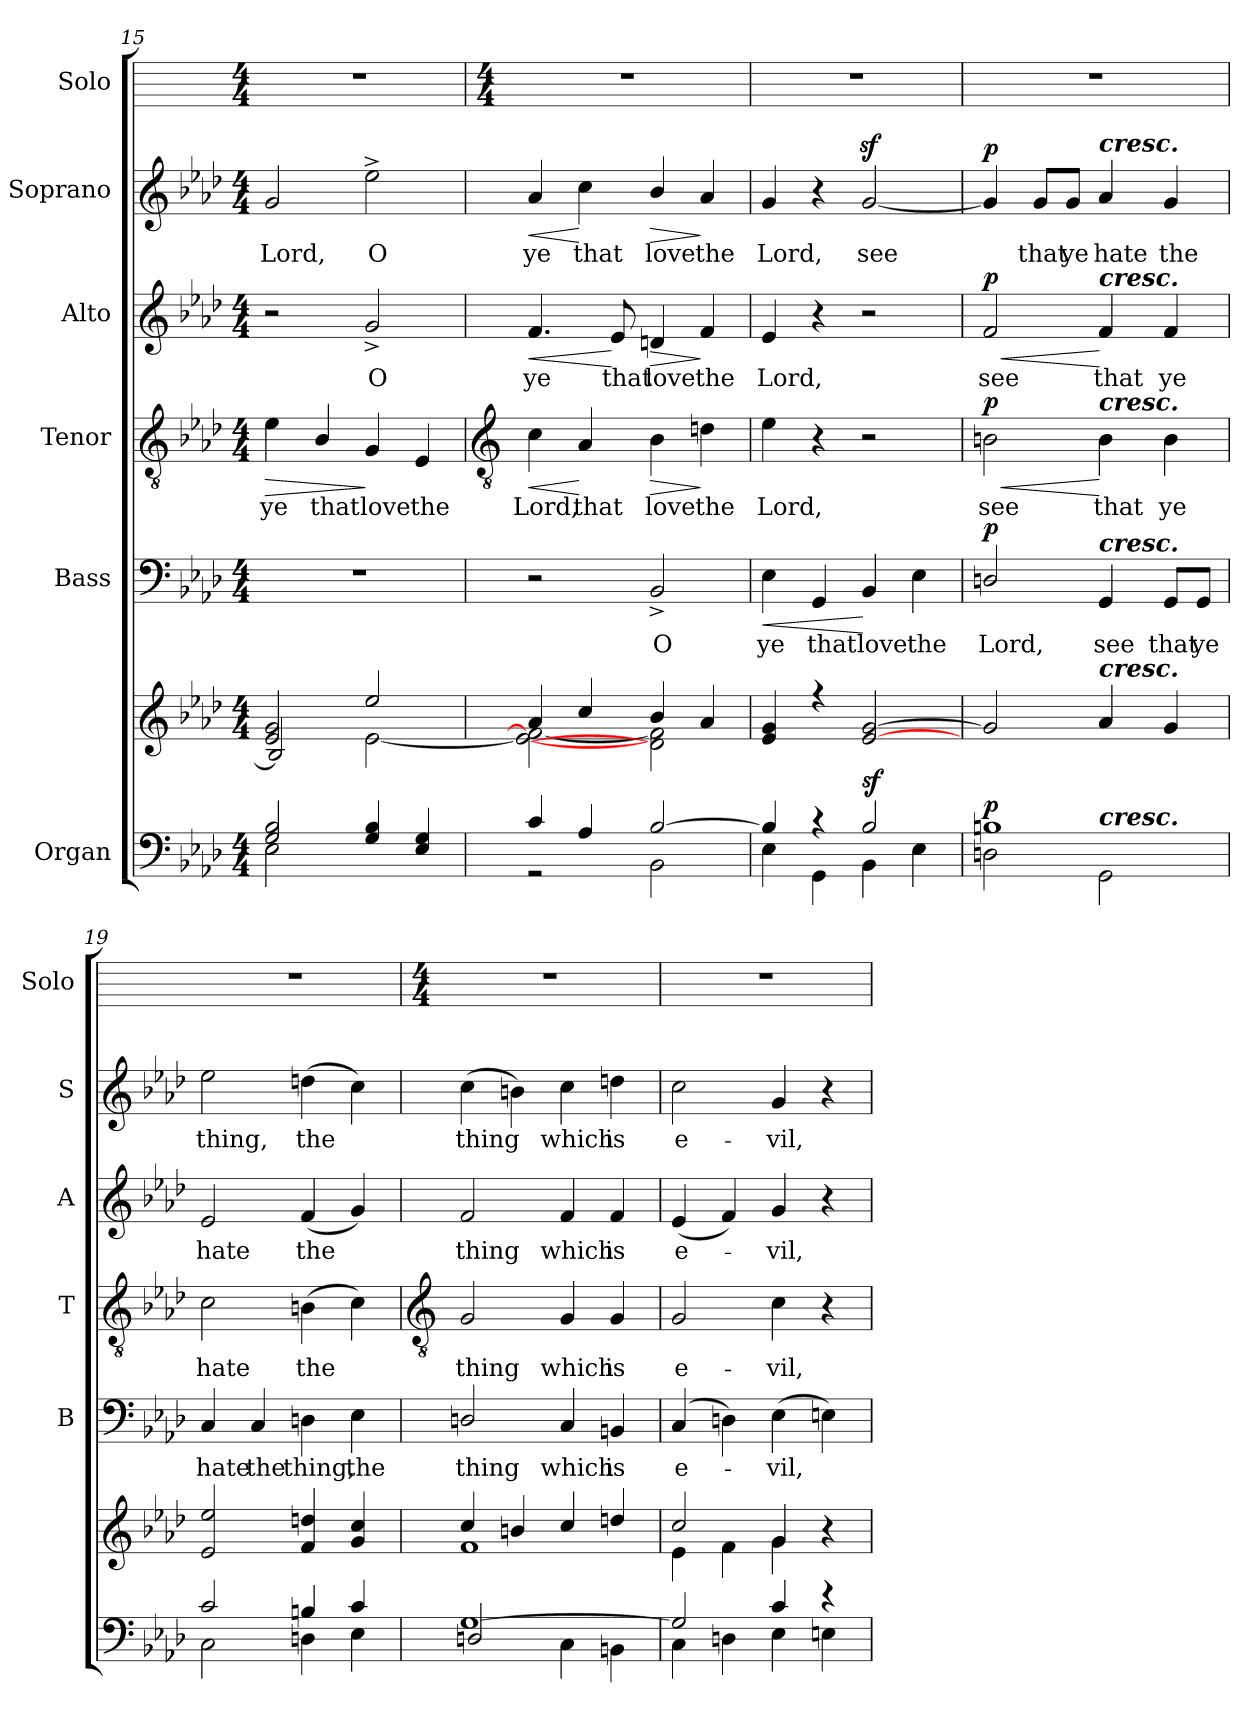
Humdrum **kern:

**kern	**kern	**dynam	**kern	**text	**dynam	**kern	**text	**dynam	**kern	**text	**dynam	**kern	**text	**dynam	**kern
*part6	*part6	*part6	*part5	*part5	*part5	*part4	*part4	*part4	*part3	*part3	*part3	*part2	*part2	*part2	*part1
*staff7	*staff6	*staff6/7	*staff5	*staff5	*staff5	*staff4	*staff4	*staff4	*staff3	*staff3	*staff3	*staff2	*staff2	*staff2	*staff1
*I"Organ	*	*	*I"Bass	*	*	*I"Tenor	*	*	*I"Alto	*	*	*I"Soprano	*	*	*I"Solo
*	*	*	*I'B	*	*	*I'T	*	*	*I'A	*	*	*I'S	*	*	*I'Solo
*clefF4	*clefG2	*	*clefF4	*	*	*clefGv2	*	*	*clefG2	*	*	*clefG2	*	*	*
*k[b-e-a-d-]	*k[b-e-a-d-]	*	*k[b-e-a-d-]	*	*	*k[b-e-a-d-]	*	*	*k[b-e-a-d-]	*	*	*k[b-e-a-d-]	*	*	*
*A-:	*A-:	*	*A-:	*	*	*A-:	*	*	*A-:	*	*	*A-:	*	*	*
*M4/4	*M4/4	*	*M4/4	*	*	*M4/4	*	*	*M4/4	*	*	*M4/4	*	*	*M4/4
=15	=15	=15	=15	=15	=15	=15	=15	=15	=15	=15	=15	=15	=15	=15	=15
*^	*^	*	*	*	*	*	*	*	*	*	*	*	*	*	*
!	!	!	!	!	!	!	!	!	!LO:LY:b	!LO:HP:b	!	!	!	!	!LO:LY:b	!	!
2G/ 2B-/	2E-\	2e-/ 2g/	2B-/]	.	1r	.	.	4e-	ye	>	2r	.	.	2g	Lord,	.	1r
!	!	!	!	!	!	!	!	!	!LO:LY:b	!	!	!	!	!	!	!	!
.	.	.	.	.	.	.	.	4B-/	that	.	.	.	.	.	.	.	.
!	!	!	!	!	!	!	!	!	!LO:LY:b	!	!	!LO:LY:b	!	!	!LO:LY:b	!	!
4G/ 4B-/	2ryy	2ee-/	[2e-\	.	.	.	.	4G	love	]	2g^	O	.	2ee-^	O	.	.
!	!	!	!	!	!	!	!	!	!LO:LY:b	!	!	!	!	!	!	!	!
4E-/ 4G/	.	.	.	.	.	.	.	4E-	the	.	.	.	.	.	.	.	.
!!LO:LB:g=z
=16	=16	=16	=16	=16	=16	=16	=16	=16	=16	=16	=16	=16	=16	=16	=16	=16	=16
*	*	*	*	*	*	*	*	*clefGv2	*	*	*	*	*	*	*	*	*
*	*	*	*	*	*	*	*	*	*	*	*	*	*	*	*	*	*M4/4
!	!	!	!	!	!	!	!	!	!LO:LY:b	!LO:HP:b	!	!LO:LY:b	!LO:HP:b	!	!LO:LY:b	!LO:HP:b	!
4c/	2r	4a-/	2e-\_ 2f\_	.	2r	.	.	4c	Lord,	<	4.f	ye	<	4a-	ye	<	1r
!	!	!	!	!	!	!	!	!	!LO:LY:b	!	!	!	!	!	!LO:LY:b	!	!
4A-/	.	4cc/	.	.	.	.	.	4A-	that	[	.	.	.	4cc	that	[	.
!	!	!	!	!	!	!	!	!	!	!	!	!LO:LY:b	!	!	!	!	!
.	.	.	.	.	.	.	.	.	.	.	8e-	that	[	.	.	.	.
!	!	!	!	!	!	!LO:LY:b	!	!	!LO:LY:b	!LO:HP:b	!	!LO:LY:b	!LO:HP:b	!	!LO:LY:b	!LO:HP:b	!
[2B-/	2BB-\	4b-/	2d\] 2f\]	.	2BB-^	O	.	4B-	love	>	4dn	love	>	4b-/	love	>	.
!	!	!	!	!	!	!	!	!	!LO:LY:b	!	!	!LO:LY:b	!	!	!LO:LY:b	!	!
.	.	4a-/	.	.	.	.	.	4dn	the	]	4f	the	]	4a-	the	]	.
=17	=17	=17	=17	=17	=17	=17	=17	=17	=17	=17	=17	=17	=17	=17	=17	=17	=17
!	!	!	!	!	!	!LO:LY:b	!LO:HP:b	!	!LO:LY:b	!	!	!LO:LY:b	!	!	!LO:LY:b	!	!
4B-/]	4E-\	4e-/ 4g/	1ryy	.	4E-	ye	<	4e-	Lord,	.	4e-	Lord,	.	4g	Lord,	.	1r
!	!	!	!	!	!	!LO:LY:b	!	!	!	!	!	!	!	!	!	!	!
4r	4GG\	4r	.	.	4GG	that	.	4r	.	.	4r	.	.	4r	.	.	.
!	!	!	!	!LO:DY:b	!	!LO:LY:b	!	!	!	!	!	!	!	!	!LO:LY:b	!	!
2B-/	4BB-\	[2e-/ [2g/	.	sf	4BB-	love	[	2r	.	.	2r	.	.	[2gz<	see	.	.
!	!	!	!	!	!	!LO:LY:b	!	!	!	!	!	!	!	!	!	!	!
.	4E-\	.	.	.	4E-	the	.	.	.	.	.	.	.	.	.	.	.
=18	=18	=18	=18	=18	=18	=18	=18	=18	=18	=18	=18	=18	=18	=18	=18	=18	=18
!	!	!	!	!	!	!LO:LY:b	!	!	!LO:LY:b	!LO:HP:b	!	!	!	!	!	!	!
!	!	!	!	!	!	!	!	!	!	!LO:HP:n=1:b	!	!LO:LY:b	!LO:HP:b	!	!	!	!
!	!	!	!	!LO:DY:a=2	!	!	!LO:DY:b	!	!	!LO:DY:n=1:b	!	!	!LO:HP:n=1:b	!	!	!	!
!	!	!	!	!	!	!	!	!	!	!	!	!	!LO:DY:n=1:b	!	!	!LO:DY:b	!
1Bn/	2Dn\	2g/]	2ryy	p	2Dn/	Lord,	p	2Bn	see	< > p	2f	see	< > p	4g]	.	p	1r
!	!	!	!	!	!	!	!	!	!	!	!	!	!	!	!LO:LY:b	!	!
.	.	.	.	.	.	.	.	.	.	.	.	.	.	8g/L	that	.	.
!	!	!	!	!	!	!	!	!	!	!	!	!	!	!	!LO:LY:b	!	!
.	.	.	.	.	.	.	.	.	.	.	.	.	.	8g/J	ye	.	.
!	!	!	!	!	!	!	!	!	!	!	!	!	!	!LO:TX:a:Bi:t=cresc.	!	!	!
!	!	!	!	!	!	!	!	!	!	!	!LO:TX:a:Bi:t=cresc.	!	!	!	!	!	!
!	!	!	!	!	!	!	!	!LO:TX:a:Bi:t=cresc.	!	!	!	!	!	!	!	!	!
!	!	!	!	!	!LO:TX:a:Bi:t=cresc.	!	!	!	!	!	!	!	!	!	!	!	!
!	!	!LO:TX:a:Bi:t=cresc.	!	!	!	!	!	!	!	!	!	!	!	!	!	!	!
!	!LO:TX:a:Bi:t=cresc.	!	!	!	!	!	!	!	!	!	!	!	!	!	!	!	!
!	!	!	!	!	!	!LO:LY:b	!	!	!LO:LY:b	!	!	!LO:LY:b	!	!	!LO:LY:b	!	!
.	2GG\	4a-/	8ryy	.	4GG	see	.	4B	that	[	4f	that	[	4a-	hate	.	.
.	.	.	4.ryy	.	.	.	.	.	.	.	.	.	.	.	.	.	.
!	!	!	!	!	!	!LO:LY:b	!	!	!LO:LY:b	!	!	!LO:LY:b	!	!	!LO:LY:b	!	!
.	.	4g/	.	.	8GG/L	that	.	4B	ye	]	4f	ye	]	4g	the	.	.
!	!	!	!	!	!	!LO:LY:b	!	!	!	!	!	!	!	!	!	!	!
.	.	.	.	.	8GG/J	ye	.	.	.	.	.	.	.	.	.	.	.
=19	=19	=19	=19	=19	=19	=19	=19	=19	=19	=19	=19	=19	=19	=19	=19	=19	=19
!	!	!	!	!	!	!LO:LY:b	!	!	!LO:LY:b	!	!	!LO:LY:b	!	!	!LO:LY:b	!	!
2c/	2C\	2e-/ 2ee-/	1ryy	.	4C	hate	.	2c	hate	.	2e-	hate	.	2ee-	thing,	.	1r
!	!	!	!	!	!	!LO:LY:b	!	!	!	!	!	!	!	!	!	!	!
.	.	.	.	.	4C	the	.	.	.	.	.	.	.	.	.	.	.
!	!	!	!	!	!	!LO:LY:b	!	!	!LO:LY:b	!	!	!LO:LY:b	!	!	!LO:LY:b	!	!
4Bn/	4Dn\	4f/ 4ddn/	.	.	4Dn	thing,	.	(>4Bn	the	.	(<4f	the	.	(>4ddn	the	.	.
!	!	!	!	!	!	!LO:LY:b	!	!	!	!	!	!	!	!	!	!	!
4c/	4E-\	4g/ 4cc/	.	.	4E-	the	.	4c)	.	.	4g)	.	.	4cc)	.	.	.
!!LO:LB:g=z
=20	=20	=20	=20	=20	=20	=20	=20	=20	=20	=20	=20	=20	=20	=20	=20	=20	=20
*	*	*	*	*	*	*	*	*clefGv2	*	*	*	*	*	*	*	*	*
*	*	*	*	*	*	*	*	*	*	*	*	*	*	*	*	*	*M4/4
!	!	!	!	!	!	!LO:LY:b	!	!	!LO:LY:b	!	!	!LO:LY:b	!	!	!LO:LY:b	!	!
[1G/	2Dn/	4cc/	1f\	.	2Dn/	thing	.	2G	thing	.	2f	thing	.	(>4cc	thing	.	1r
.	.	4bn/	.	.	.	.	.	.	.	.	.	.	.	4bn)	.	.	.
!	!	!	!	!	!	!LO:LY:b	!	!	!LO:LY:b	!	!	!LO:LY:b	!	!	!LO:LY:b	!	!
.	4C\	4cc/	.	.	4C	which	.	4G	which	.	4f	which	.	4cc	which	.	.
!	!	!	!	!	!	!LO:LY:b	!	!	!LO:LY:b	!	!	!LO:LY:b	!	!	!LO:LY:b	!	!
.	4BBn\	4ddn/	.	.	4BBn	is	.	4G	is	.	4f	is	.	4ddn	is	.	.
=21	=21	=21	=21	=21	=21	=21	=21	=21	=21	=21	=21	=21	=21	=21	=21	=21	=21
!	!	!	!	!	!	!LO:LY:b	!	!	!LO:LY:b	!	!	!LO:LY:b	!	!	!LO:LY:b	!	!
2G/]	4C\	2cc/	4e-\	.	(<4C	e-	.	2G	e-	.	(<4e-	e-	.	2cc	e-	.	1r
.	4Dn\	.	4f\	.	4Dn)	.	.	.	.	.	4f)	.	.	.	.	.	.
!	!	!	!	!	!	!LO:LY:b	!	!	!LO:LY:b	!	!	!LO:LY:b	!	!	!LO:LY:b	!	!
4c/	4E-\	4g/	4g\	.	(>4E-	-vil,	.	4c	-vil,	.	4g	vil,	.	4g	-vil,	.	.
4r	4En\	4r	4ryy	.	4En)	.	.	4r	.	.	4r	.	.	4r	.	.	.
*v	*v	*	*	*	*	*	*	*	*	*	*	*	*	*	*	*	*
*	*v	*v	*	*	*	*	*	*	*	*	*	*	*	*	*	*
=	=	=	=	=	=	=	=	=	=	=	=	=	=	=	=
*-	*-	*-	*-	*-	*-	*-	*-	*-	*-	*-	*-	*-	*-	*-	*-
